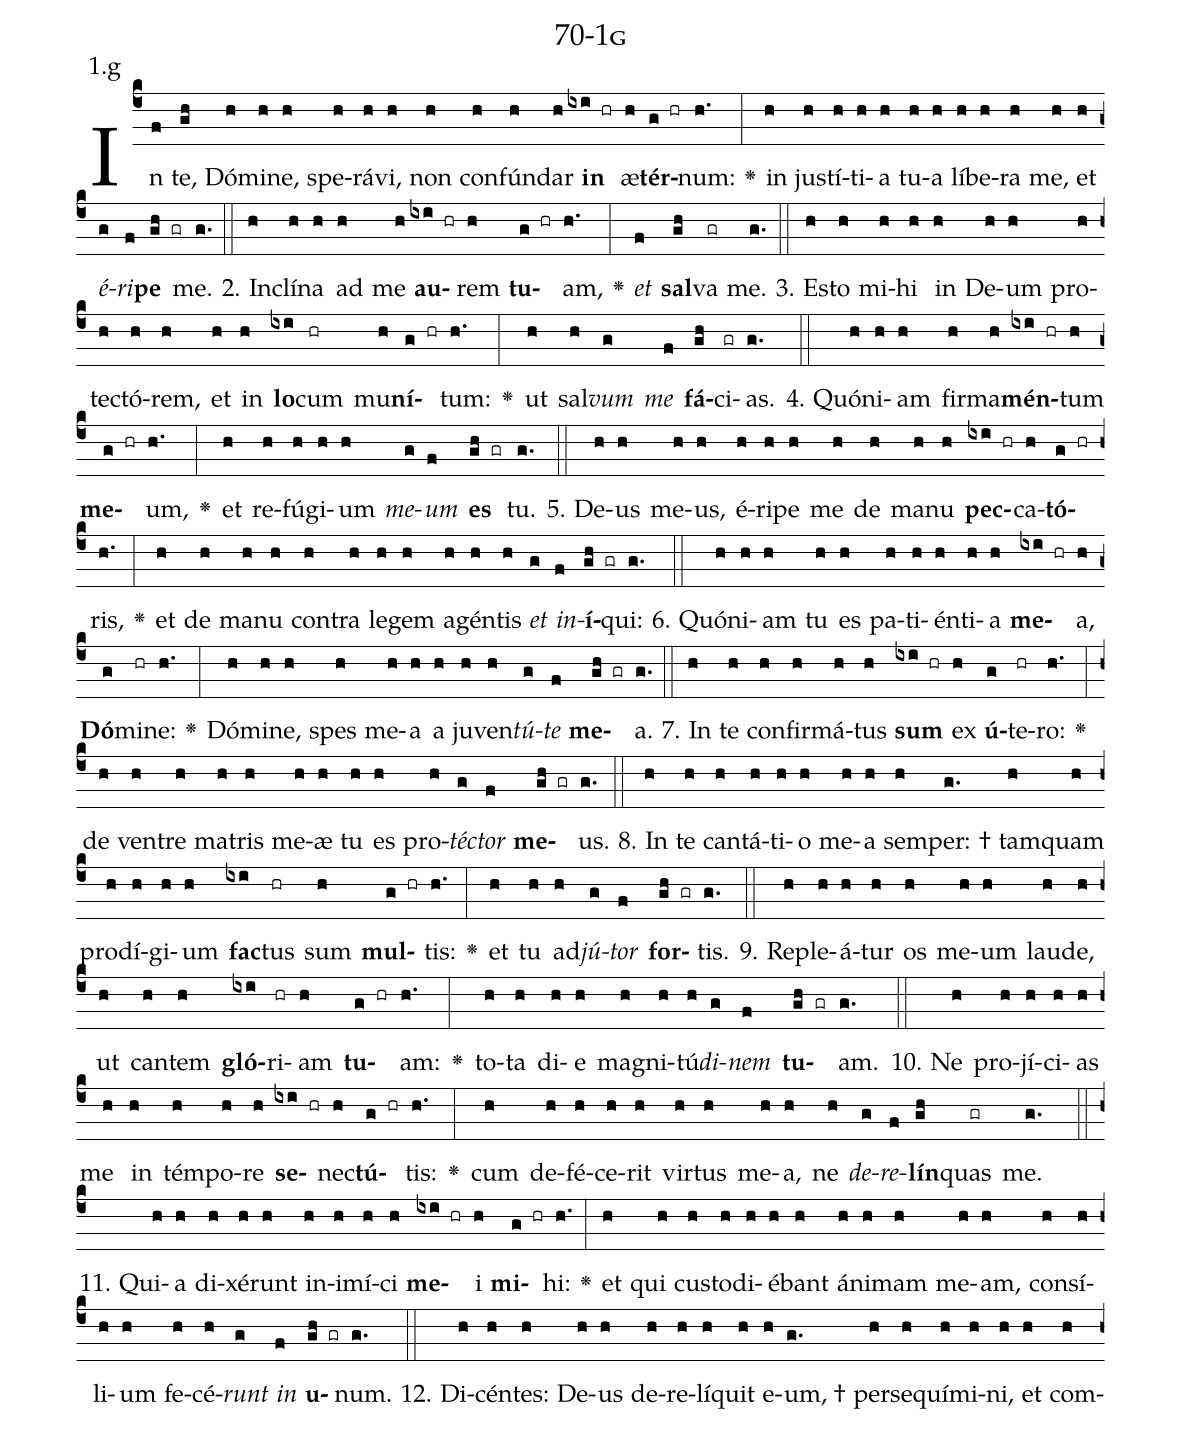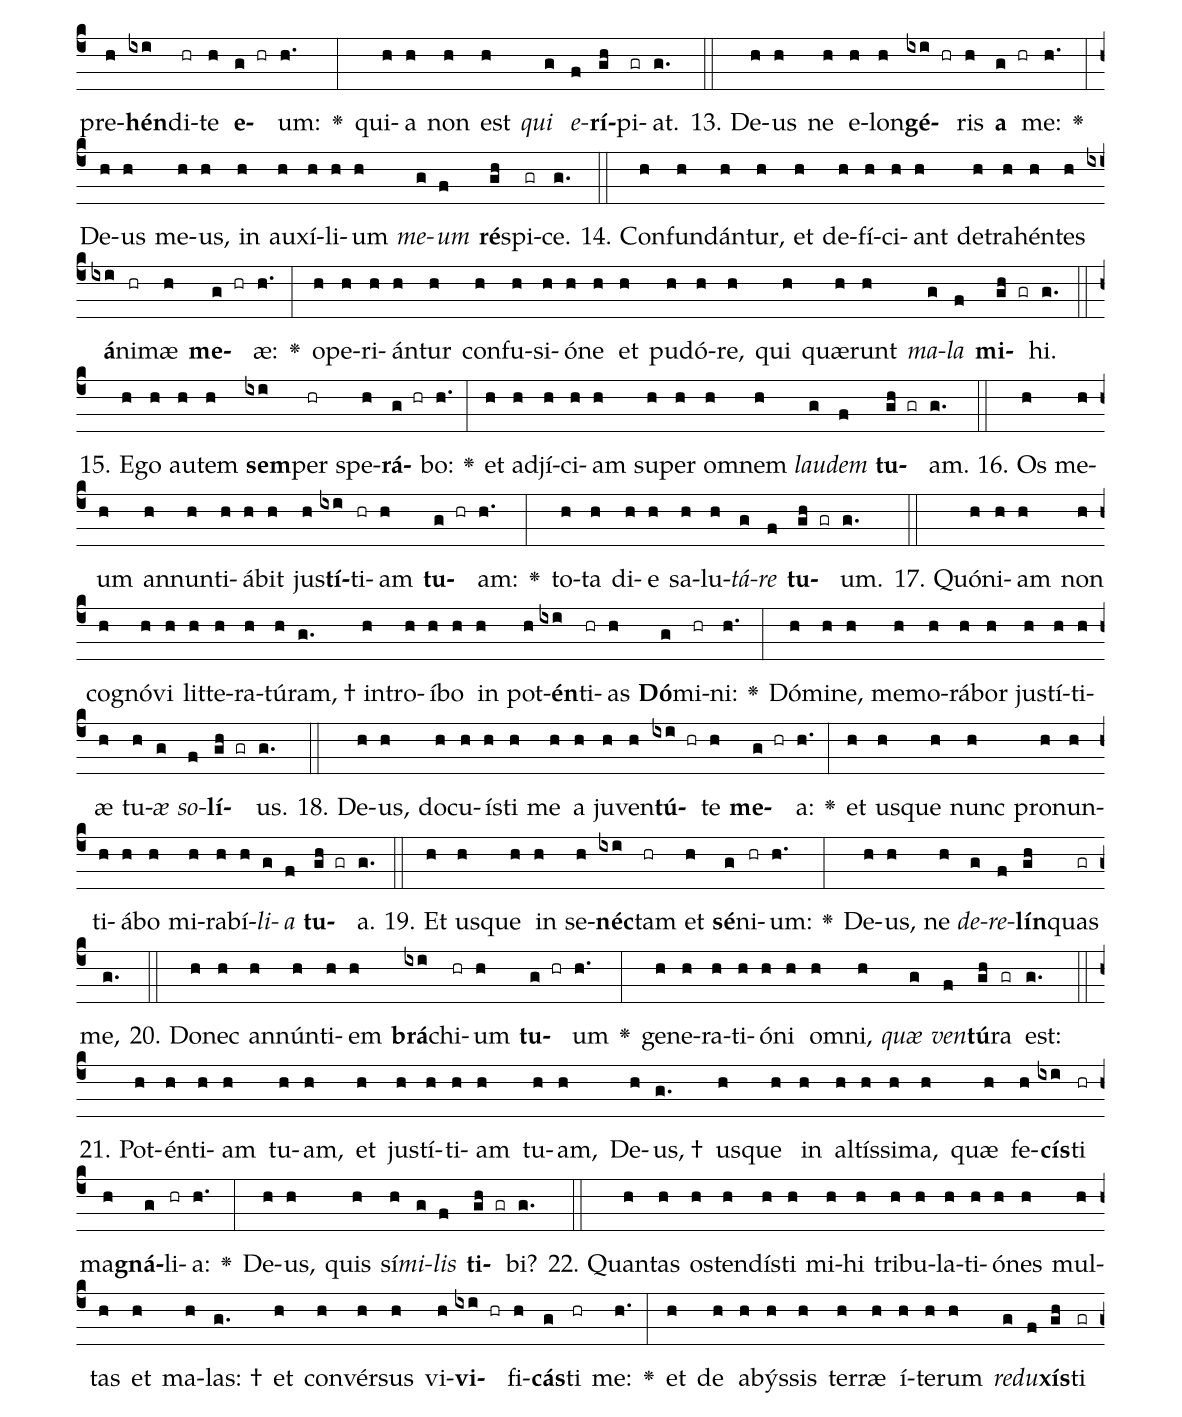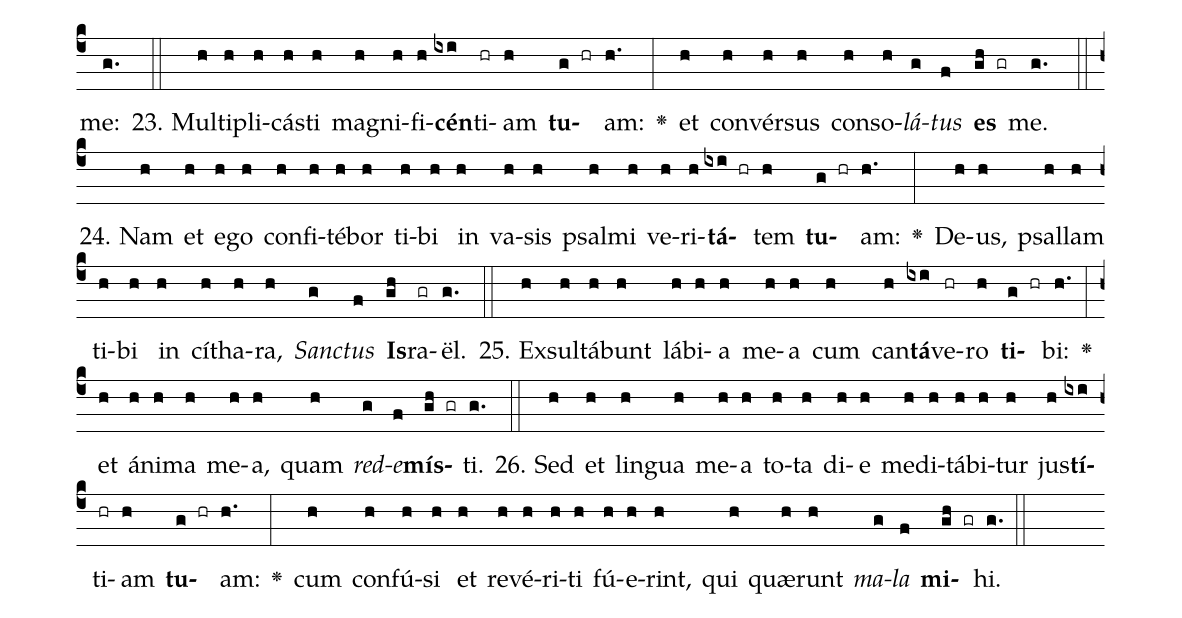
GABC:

name: 70-1g;
annotation: 1.g;
%%
(c4)In(f) te,(gh) Dó(h)mi(h)ne,(h) spe(h)rá(h)vi,(h) non(h) con(h)fún(h)dar(h) <b>in</b>(ixi hr) æ(h)<b>tér</b>(g hr)num:(h.) <v>\greheightstar</v>(:) in(h) jus(h)tí(h)ti(h)a(h) tu(h)a(h) lí(h)be(h)ra(h) me,(h) et(h) <i>é</i>(g)<i>ri</i>(f)<b>pe</b>(gh gr) me.(g.) (::)
2. In(h)clí(h)na(h) ad(h) me(h) <b>au</b>(ixi hr)rem(h) <b>tu</b>(g hr)am,(h.) <v>\greheightstar</v>(:) <i>et</i>(f) <b>sal</b>(gh)va(gr) me.(g.) (::)
3. Es(h)to(h) mi(h)hi(h) in(h) De(h)um(h) pro(h)tec(h)tó(h)rem,(h) et(h) in(h) <b>lo</b>(ixi)cum(hr) mu(h)<b>ní</b>(g hr)tum:(h.) <v>\greheightstar</v>(:) ut(h) sal(h)<i>vum</i>(g) <i>me</i>(f) <b>fá</b>(gh)ci(gr)as.(g.) (::)
4. Quón(h)i(h)am(h) fir(h)ma(h)<b>mén</b>(ixi hr)tum(h) <b>me</b>(g hr)um,(h.) <v>\greheightstar</v>(:) et(h) re(h)fú(h)gi(h)um(h) <i>me</i>(g)<i>um</i>(f) <b>es</b>(gh gr) tu.(g.) (::)
5. De(h)us(h) me(h)us,(h) é(h)ri(h)pe(h) me(h) de(h) ma(h)nu(h) <b>pec</b>(ixi hr)ca(h)<b>tó</b>(g hr)ris,(h.) <v>\greheightstar</v>(:) et(h) de(h) ma(h)nu(h) con(h)tra(h) le(h)gem(h) a(h)gén(h)tis(h) <i>et</i>(g) <i>in</i>(f)<b>í</b>(gh gr)qui:(g.) (::)
6. Quón(h)i(h)am(h) tu(h) es(h) pa(h)ti(h)én(h)ti(h)a(h) <b>me</b>(ixi hr)a,(h) <b>Dó</b>(g)mi(hr)ne:(h.) <v>\greheightstar</v>(:) Dó(h)mi(h)ne,(h) spes(h) me(h)a(h) a(h) ju(h)ven(h)<i>tú</i>(g)<i>te</i>(f) <b>me</b>(gh gr)a.(g.) (::)
7. In(h) te(h) con(h)fir(h)má(h)tus(h) <b>sum</b>(ixi hr) ex(h) <b>ú</b>(g)te(hr)ro:(h.) <v>\greheightstar</v>(:) de(h) ven(h)tre(h) ma(h)tris(h) me(h)æ(h) tu(h) es(h) pro(h)<i>téc</i>(g)<i>tor</i>(f) <b>me</b>(gh gr)us.(g.) (::)
8. In(h) te(h) can(h)tá(h)ti(h)o(h) me(h)a(h) sem(h)per: †(g.) tam(h)quam(h) prod(h)í(h)gi(h)um(h) <b>fac</b>(ixi)tus(hr) sum(h) <b>mul</b>(g hr)tis:(h.) <v>\greheightstar</v>(:) et(h) tu(h) ad(h)<i>jú</i>(g)<i>tor</i>(f) <b>for</b>(gh gr)tis.(g.) (::)
9. Re(h)ple(h)á(h)tur(h) os(h) me(h)um(h) lau(h)de,(h) ut(h) can(h)tem(h) <b>gló</b>(ixi)ri(hr)am(h) <b>tu</b>(g hr)am:(h.) <v>\greheightstar</v>(:) to(h)ta(h) di(h)e(h) ma(h)gni(h)tú(h)<i>di</i>(g)<i>nem</i>(f) <b>tu</b>(gh gr)am.(g.) (::)
10. Ne(h) pro(h)jí(h)ci(h)as(h) me(h) in(h) tém(h)po(h)re(h) <b>se</b>(ixi hr)nec(h)<b>tú</b>(g hr)tis:(h.) <v>\greheightstar</v>(:) cum(h) de(h)fé(h)ce(h)rit(h) vir(h)tus(h) me(h)a,(h) ne(h) <i>de</i>(g)<i>re</i>(f)<b>lín</b>(gh)quas(gr) me.(g.) (::)
11. Qui(h)a(h) di(h)xé(h)runt(h) in(h)i(h)mí(h)ci(h) <b>me</b>(ixi hr)i(h) <b>mi</b>(g hr)hi:(h.) <v>\greheightstar</v>(:) et(h) qui(h) cus(h)to(h)di(h)é(h)bant(h) á(h)ni(h)mam(h) me(h)am,(h) con(h)sí(h)li(h)um(h) fe(h)cé(h)<i>runt</i>(g) <i>in</i>(f) <b>u</b>(gh gr)num.(g.) (::)
12. Di(h)cén(h)tes:(h) De(h)us(h) de(h)re(h)lí(h)quit(h) e(h)um, †(g.) per(h)se(h)quí(h)mi(h)ni,(h) et(h) com(h)pre(h)<b>hén</b>(ixi)di(hr)te(h) <b>e</b>(g hr)um:(h.) <v>\greheightstar</v>(:) qui(h)a(h) non(h) est(h) <i>qui</i>(g) <i>e</i>(f)<b>rí</b>(gh)pi(gr)at.(g.) (::)
13. De(h)us(h) ne(h) e(h)lon(h)<b>gé</b>(ixi hr)ris(h) <b>a</b>(g hr) me:(h.) <v>\greheightstar</v>(:) De(h)us(h) me(h)us,(h) in(h) au(h)xí(h)li(h)um(h) <i>me</i>(g)<i>um</i>(f) <b>ré</b>(gh)spi(gr)ce.(g.) (::)
14. Con(h)fun(h)dán(h)tur,(h) et(h) de(h)fí(h)ci(h)ant(h) de(h)tra(h)hén(h)tes(h) <b>á</b>(ixi)ni(hr)mæ(h) <b>me</b>(g hr)æ:(h.) <v>\greheightstar</v>(:) o(h)pe(h)ri(h)án(h)tur(h) con(h)fu(h)si(h)ó(h)ne(h) et(h) pu(h)dó(h)re,(h) qui(h) quæ(h)runt(h) <i>ma</i>(g)<i>la</i>(f) <b>mi</b>(gh gr)hi.(g.) (::)
15. E(h)go(h) au(h)tem(h) <b>sem</b>(ixi)per(hr) spe(h)<b>rá</b>(g hr)bo:(h.) <v>\greheightstar</v>(:) et(h) ad(h)jí(h)ci(h)am(h) su(h)per(h) om(h)nem(h) <i>lau</i>(g)<i>dem</i>(f) <b>tu</b>(gh gr)am.(g.) (::)
16. Os(h) me(h)um(h) an(h)nun(h)ti(h)á(h)bit(h) jus(h)<b>tí</b>(ixi)ti(hr)am(h) <b>tu</b>(g hr)am:(h.) <v>\greheightstar</v>(:) to(h)ta(h) di(h)e(h) sa(h)lu(h)<i>tá</i>(g)<i>re</i>(f) <b>tu</b>(gh gr)um.(g.) (::)
17. Quón(h)i(h)am(h) non(h) co(h)gnó(h)vi(h) lit(h)te(h)ra(h)tú(h)ram, †(g.) in(h)tro(h)í(h)bo(h) in(h) pot(h)<b>én</b>(ixi)ti(hr)as(h) <b>Dó</b>(g)mi(hr)ni:(h.) <v>\greheightstar</v>(:) Dó(h)mi(h)ne,(h) me(h)mo(h)rá(h)bor(h) jus(h)tí(h)ti(h)æ(h) tu(h)<i>æ</i>(g) <i>so</i>(f)<b>lí</b>(gh gr)us.(g.) (::)
18. De(h)us,(h) do(h)cu(h)ís(h)ti(h) me(h) a(h) ju(h)ven(h)<b>tú</b>(ixi hr)te(h) <b>me</b>(g hr)a:(h.) <v>\greheightstar</v>(:) et(h) us(h)que(h) nunc(h) pro(h)nun(h)ti(h)á(h)bo(h) mi(h)ra(h)bí(h)<i>li</i>(g)<i>a</i>(f) <b>tu</b>(gh gr)a.(g.) (::)
19. Et(h) us(h)que(h) in(h) se(h)<b>néc</b>(ixi)tam(hr) et(h) <b>sé</b>(g)ni(hr)um:(h.) <v>\greheightstar</v>(:) De(h)us,(h) ne(h) <i>de</i>(g)<i>re</i>(f)<b>lín</b>(gh)quas(gr) me,(g.) (::)
20. Do(h)nec(h) an(h)nún(h)ti(h)em(h) <b>brá</b>(ixi)chi(hr)um(h) <b>tu</b>(g hr)um(h.) <v>\greheightstar</v>(:) ge(h)ne(h)ra(h)ti(h)ó(h)ni(h) om(h)ni,(h) <i>quæ</i>(g) <i>ven</i>(f)<b>tú</b>(gh)ra(gr) est:(g.) (::)
21. Pot(h)én(h)ti(h)am(h) tu(h)am,(h) et(h) jus(h)tí(h)ti(h)am(h) tu(h)am,(h) De(h)us, †(g.) us(h)que(h) in(h) al(h)tís(h)si(h)ma,(h) quæ(h) fe(h)<b>cís</b>(ixi)ti(hr) ma(h)<b>gná</b>(g)li(hr)a:(h.) <v>\greheightstar</v>(:) De(h)us,(h) quis(h) sí(h)<i>mi</i>(g)<i>lis</i>(f) <b>ti</b>(gh gr)bi?(g.) (::)
22. Quan(h)tas(h) os(h)ten(h)dís(h)ti(h) mi(h)hi(h) tri(h)bu(h)la(h)ti(h)ó(h)nes(h) mul(h)tas(h) et(h) ma(h)las: †(g.) et(h) con(h)vér(h)sus(h) vi(h)<b>vi</b>(ixi hr)fi(h)<b>cás</b>(g)ti(hr) me:(h.) <v>\greheightstar</v>(:) et(h) de(h) a(h)býs(h)sis(h) ter(h)ræ(h) í(h)te(h)rum(h) <i>re</i>(g)<i>du</i>(f)<b>xís</b>(gh)ti(gr) me:(g.) (::)
23. Mul(h)ti(h)pli(h)cás(h)ti(h) ma(h)gni(h)fi(h)<b>cén</b>(ixi)ti(hr)am(h) <b>tu</b>(g hr)am:(h.) <v>\greheightstar</v>(:) et(h) con(h)vér(h)sus(h) con(h)so(h)<i>lá</i>(g)<i>tus</i>(f) <b>es</b>(gh gr) me.(g.) (::)
24. Nam(h) et(h) e(h)go(h) con(h)fi(h)té(h)bor(h) ti(h)bi(h) in(h) va(h)sis(h) psal(h)mi(h) ve(h)ri(h)<b>tá</b>(ixi hr)tem(h) <b>tu</b>(g hr)am:(h.) <v>\greheightstar</v>(:) De(h)us,(h) psal(h)lam(h) ti(h)bi(h) in(h) cí(h)tha(h)ra,(h) <i>Sanc</i>(g)<i>tus</i>(f) <b>Is</b>(gh)ra(gr)ël.(g.) (::)
25. Ex(h)sul(h)tá(h)bunt(h) lá(h)bi(h)a(h) me(h)a(h) cum(h) can(h)<b>tá</b>(ixi)ve(hr)ro(h) <b>ti</b>(g hr)bi:(h.) <v>\greheightstar</v>(:) et(h) á(h)ni(h)ma(h) me(h)a,(h) quam(h) <i>red</i>(g)<i>e</i>(f)<b>mís</b>(gh gr)ti.(g.) (::)
26. Sed(h) et(h) lin(h)gua(h) me(h)a(h) to(h)ta(h) di(h)e(h) me(h)di(h)tá(h)bi(h)tur(h) jus(h)<b>tí</b>(ixi)ti(hr)am(h) <b>tu</b>(g hr)am:(h.) <v>\greheightstar</v>(:) cum(h) con(h)fú(h)si(h) et(h) re(h)vé(h)ri(h)ti(h) fú(h)e(h)rint,(h) qui(h) quæ(h)runt(h) <i>ma</i>(g)<i>la</i>(f) <b>mi</b>(gh gr)hi.(g.) (::)
